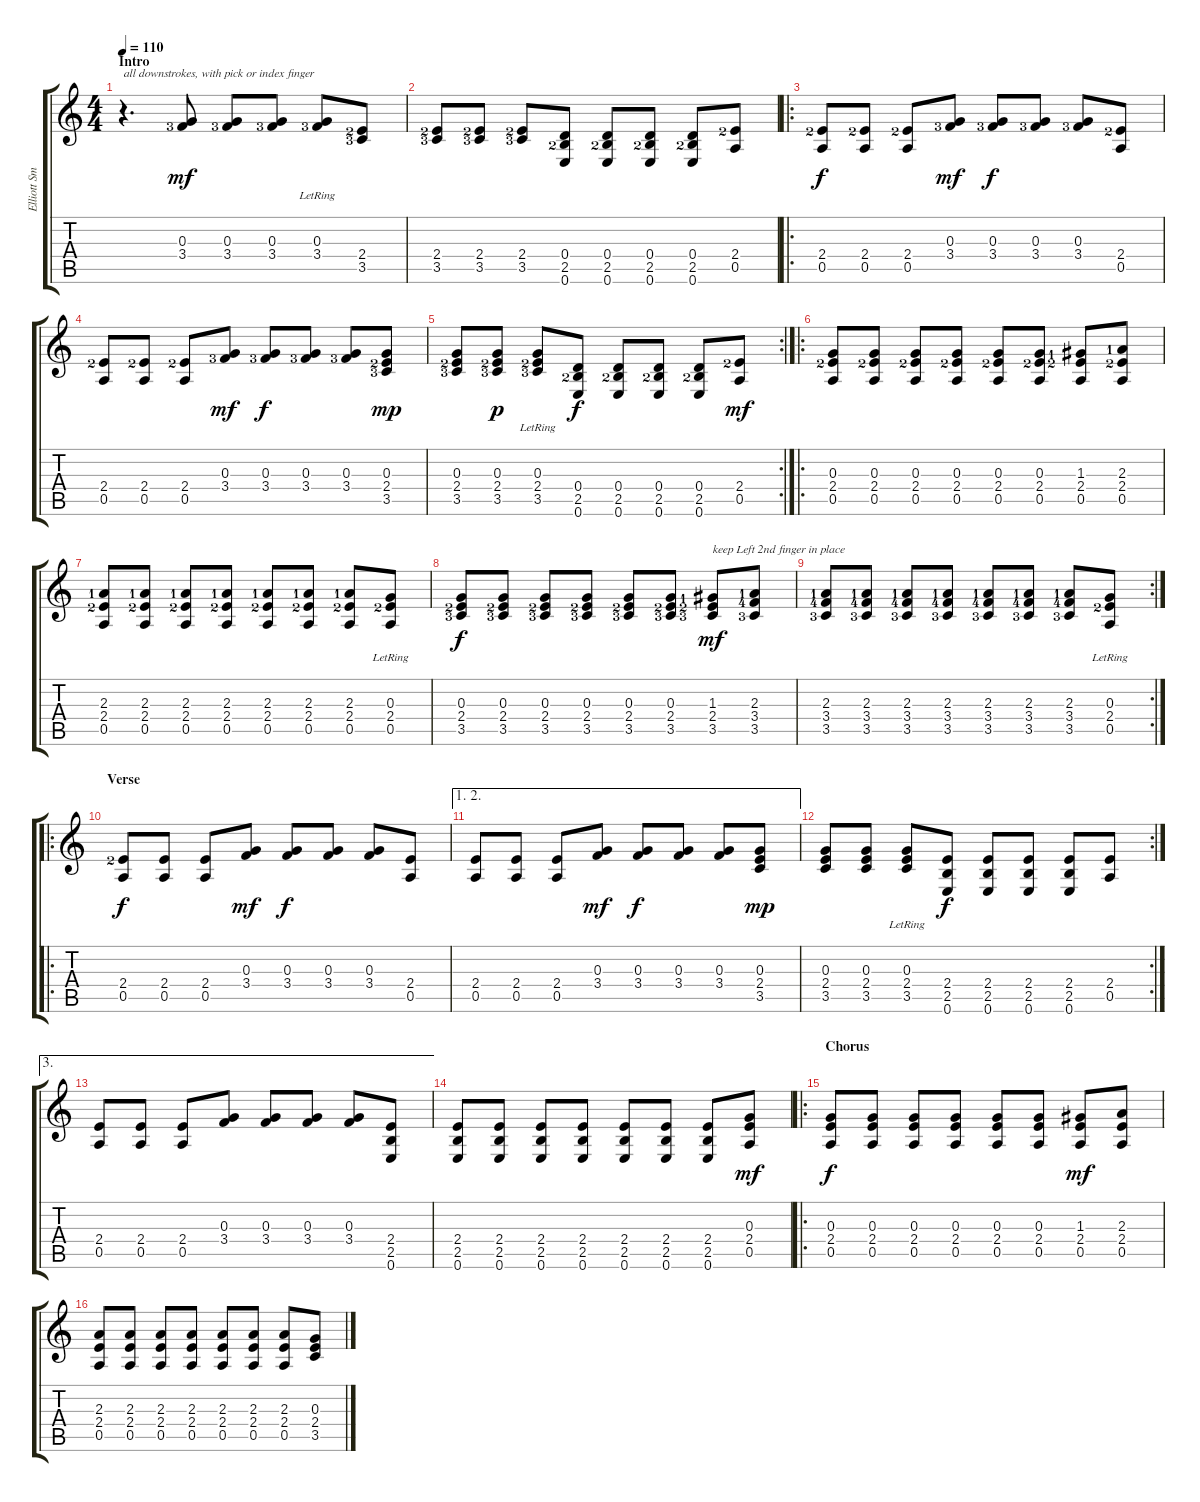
\track ("Elliott Smith" "Elliott Sm") {instrument acousticguitarnylon}
\staff {score tabs}
\tuning (E4 B3 G3 D3 A2 E2) {hide}
\ts (4 4)
\section ("" "Intro")
\tempo 110
\clef g2
\ks c
r.4{d txt "all downstrokes, with pick or index finger" dy mf instrument acousticguitarnylon} (0.3 3.4{lf 4}).8 (0.3 3.4{lf 4}).8 (0.3 3.4{lf 4}).8 (0.3{lr} 3.4{lf 4}).8 (2.4{lf 3} 3.5{lf 4}).8 |
(2.4{lf 3} 3.5{lf 4}).8 (2.4{lf 3} 3.5{lf 4}).8 (2.4{lf 3} 3.5{lf 4}).8 (0.4 2.5{lf 3} 0.6).8 (0.4 2.5{lf 3} 0.6).8 (0.4 2.5{lf 3} 0.6).8 (0.4 2.5{lf 3} 0.6).8 (2.4{lf 3} 0.5).8 |
\ro
(2.4{lf 3} 0.5).8{dy f} (2.4{lf 3} 0.5).8 (2.4{lf 3} 0.5).8 (0.3 3.4{lf 4}).8{dy mf} (0.3 3.4{lf 4}).8{dy f} (0.3 3.4{lf 4}).8 (0.3 3.4{lf 4}).8 (2.4{lf 3} 0.5).8 |
(2.4{lf 3} 0.5).8 (2.4{lf 3} 0.5).8 (2.4{lf 3} 0.5).8 (0.3 3.4{lf 4}).8{dy mf} (0.3 3.4{lf 4}).8{dy f} (0.3 3.4{lf 4}).8 (0.3 3.4{lf 4}).8 (0.3 2.4{lf 3} 3.5{lf 4}).8{dy mp} |
\rc 2
(0.3 2.4{lf 3} 3.5{lf 4}).8 (0.3 2.4{lf 3} 3.5{lf 4}).8{dy p} (0.3{lr} 2.4{lf 3} 3.5{lf 4}).8 (0.4 2.5{lf 3} 0.6).8{dy f} (0.4 2.5{lf 3} 0.6).8 (0.4 2.5{lf 3} 0.6).8 (0.4 2.5{lf 3} 0.6).8 (2.4{lf 3} 0.5).8{dy mf} |
\ro
(0.3 2.4{lf 3} 0.5).8 (0.3 2.4{lf 3} 0.5).8 (0.3 2.4{lf 3} 0.5).8 (0.3 2.4{lf 3} 0.5).8 (0.3 2.4{lf 3} 0.5).8 (0.3 2.4{lf 3} 0.5).8 (1.3{lf 2} 2.4{lf 3} 0.5).8 (2.3{lf 2} 2.4{lf 3} 0.5).8 |
(2.3{lf 2} 2.4{lf 3} 0.5).8 (2.3{lf 2} 2.4{lf 3} 0.5).8 (2.3{lf 2} 2.4{lf 3} 0.5).8 (2.3{lf 2} 2.4{lf 3} 0.5).8 (2.3{lf 2} 2.4{lf 3} 0.5).8 (2.3{lf 2} 2.4{lf 3} 0.5).8 (2.3{lf 2} 2.4{lf 3} 0.5).8 (0.3{lr} 2.4{lf 3} 0.5).8 |
(0.3 2.4{lf 3} 3.5{lf 4}).8{dy f} (0.3 2.4{lf 3} 3.5{lf 4}).8 (0.3 2.4{lf 3} 3.5{lf 4}).8 (0.3 2.4{lf 3} 3.5{lf 4}).8 (0.3 2.4{lf 3} 3.5{lf 4}).8 (0.3 2.4{lf 3} 3.5{lf 4}).8 (1.3{lf 2} 2.4{lf 3} 3.5{lf 4}).8{txt "keep Left 2nd finger in place" dy mf} (2.3{lf 2} 3.4{lf 5} 3.5{lf 4}).8 |
\rc 2
(2.3{lf 2} 3.4{lf 5} 3.5{lf 4}).8 (2.3{lf 2} 3.4{lf 5} 3.5{lf 4}).8 (2.3{lf 2} 3.4{lf 5} 3.5{lf 4}).8 (2.3{lf 2} 3.4{lf 5} 3.5{lf 4}).8 (2.3{lf 2} 3.4{lf 5} 3.5{lf 4}).8 (2.3{lf 2} 3.4{lf 5} 3.5{lf 4}).8 (2.3{lf 2} 3.4{lf 5} 3.5{lf 4}).8 (0.3{lr} 2.4{lf 3} 0.5).8 |
\ro
\section ("" "Verse")
(2.4{lf 3} 0.5).8{dy f} (2.4 0.5).8 (2.4 0.5).8 (0.3 3.4).8{dy mf} (0.3 3.4).8{dy f} (0.3 3.4).8 (0.3 3.4).8 (2.4 0.5).8 |
\ae (1 2)
(2.4 0.5).8 (2.4 0.5).8 (2.4 0.5).8 (0.3 3.4).8{dy mf} (0.3 3.4).8{dy f} (0.3 3.4).8 (0.3 3.4).8 (0.3 2.4 3.5).8{dy mp} |
\rc 2
(0.3 2.4 3.5).8 (0.3 2.4 3.5).8 (0.3{lr} 2.4 3.5).8 (2.4 2.5 0.6).8{dy f} (2.4 2.5 0.6).8 (2.4 2.5 0.6).8 (2.4 2.5 0.6).8 (2.4 0.5).8 |
\ae 3
(2.4 0.5).8 (2.4 0.5).8 (2.4 0.5).8 (0.3 3.4).8 (0.3 3.4).8 (0.3 3.4).8 (0.3 3.4).8 (2.4 2.5 0.6).8 |
(2.4 2.5 0.6).8 (2.4 2.5 0.6).8 (2.4 2.5 0.6).8 (2.4 2.5 0.6).8 (2.4 2.5 0.6).8 (2.4 2.5 0.6).8 (2.4 2.5 0.6).8 (0.3 2.4 0.5).8{dy mf} |
\ro
\section ("" "Chorus")
(0.3 2.4 0.5).8{dy f} (0.3 2.4 0.5).8 (0.3 2.4 0.5).8 (0.3 2.4 0.5).8 (0.3 2.4 0.5).8 (0.3 2.4 0.5).8 (1.3 2.4 0.5).8{dy mf} (2.3 2.4 0.5).8 |
(2.3 2.4 0.5).8 (2.3 2.4 0.5).8 (2.3 2.4 0.5).8 (2.3 2.4 0.5).8 (2.3 2.4 0.5).8 (2.3 2.4 0.5).8 (2.3 2.4 0.5).8 (0.3 2.4 3.5).8
